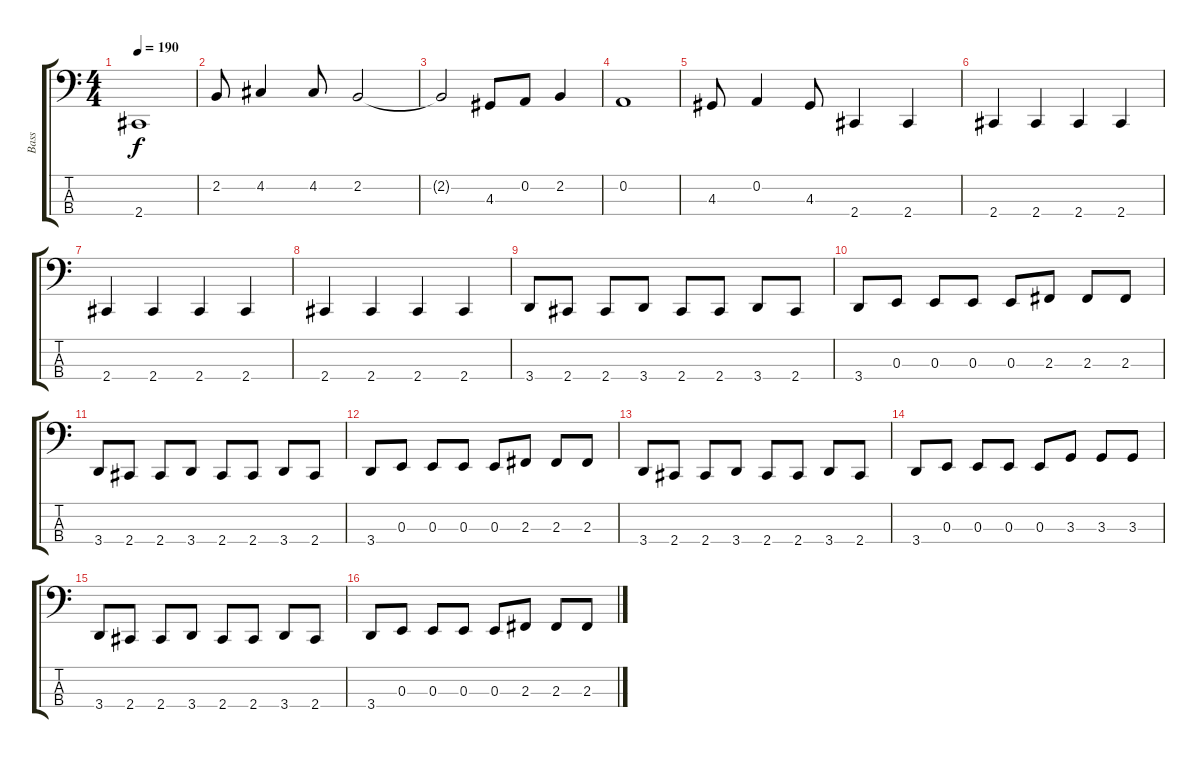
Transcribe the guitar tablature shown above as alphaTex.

\track ("Bass" "Bass") {instrument electricbasspick}
\staff {score tabs}
\tuning (D2 A1 E1 B0) {hide}
\ts (4 4)
\tempo 190
\clef f4
\ks c
2.4.1{dy f instrument electricbasspick} |
2.2.8 4.2.4 4.2.8 2.2.2 |
2.2{t}.2 4.3.8 0.2.8 2.2.4 |
0.2.1 |
4.3.8 0.2.4 4.3.8 2.4.4 2.4.4 |
2.4.4 2.4.4 2.4.4 2.4.4 |
2.4.4 2.4.4 2.4.4 2.4.4 |
2.4.4 2.4.4 2.4.4 2.4.4 |
3.4.8 2.4.8 2.4.8 3.4.8 2.4.8 2.4.8 3.4.8 2.4.8 |
3.4.8 0.3.8 0.3.8 0.3.8 0.3.8 2.3.8 2.3.8 2.3.8 |
3.4.8 2.4.8 2.4.8 3.4.8 2.4.8 2.4.8 3.4.8 2.4.8 |
3.4.8 0.3.8 0.3.8 0.3.8 0.3.8 2.3.8 2.3.8 2.3.8 |
3.4.8 2.4.8 2.4.8 3.4.8 2.4.8 2.4.8 3.4.8 2.4.8 |
3.4.8 0.3.8 0.3.8 0.3.8 0.3.8 3.3.8 3.3.8 3.3.8 |
3.4.8 2.4.8 2.4.8 3.4.8 2.4.8 2.4.8 3.4.8 2.4.8 |
3.4.8 0.3.8 0.3.8 0.3.8 0.3.8 2.3.8 2.3.8 2.3.8
